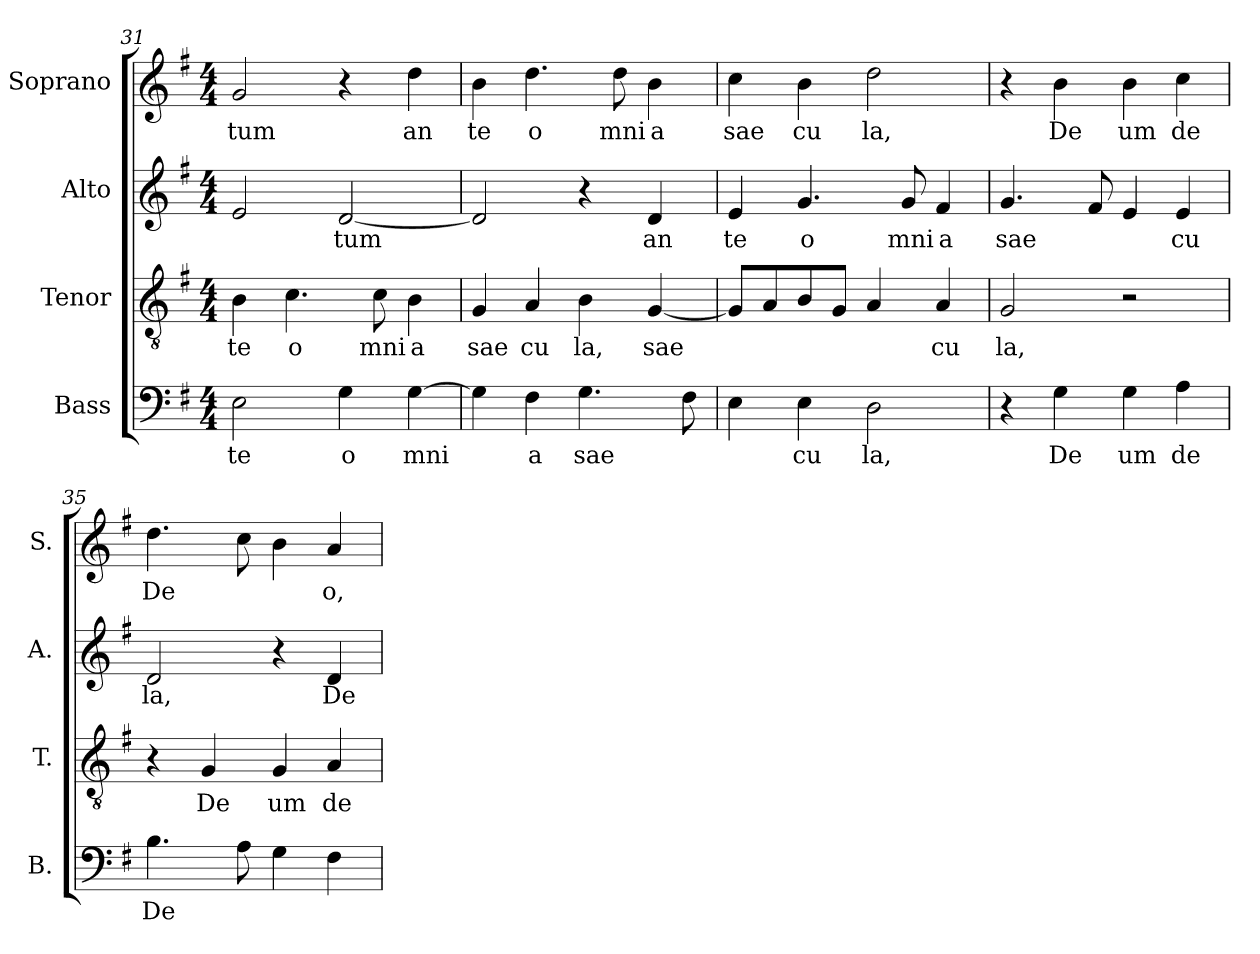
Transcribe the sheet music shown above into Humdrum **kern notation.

**kern	**text	**kern	**text	**kern	**text	**kern	**text
*part4	*part4	*part3	*part3	*part2	*part2	*part1	*part1
*staff4	*staff4	*staff3	*staff3	*staff2	*staff2	*staff1	*staff1
*I"Bass	*	*I"Tenor	*	*I"Alto	*	*I"Soprano	*
*I'B.	*	*I'T.	*	*I'A.	*	*I'S.	*
!!LO:LB:g=z
*clefF4	*	*clefGv2	*	*clefG2	*	*clefG2	*
*	*	*ITrd7c12	*	*	*	*	*
*k[f#]	*	*k[f#]	*	*k[f#]	*	*k[f#]	*
*G:	*	*G:	*	*G:	*	*G:	*
*M4/4	*	*M4/4	*	*M4/4	*	*M4/4	*
=31	=31	=31	=31	=31	=31	=31	=31
!	!LO:LY:b:color=#000000	!	!	!	!	!	!
!	!	!	!LO:LY:b:color=#000000	!	!	!	!
!	!	!	!	!	!	!	!LO:LY:b:color=#000000
2Ei\	te	4BBi\	te	2ei/	.	2gi/	tum
!	!	!	!LO:LY:b:color=#000000	!	!	!	!
.	.	4.Ci\	o	.	.	.	.
!	!LO:LY:b:color=#000000	!	!	!	!	!	!
!	!	!	!	!	!LO:LY:b:color=#000000	!	!
4Gi\	o	.	.	[2di/	tum	4r	.
!	!	!	!LO:LY:b:color=#000000	!	!	!	!
.	.	8Ci\	mni	.	.	.	.
!	!LO:LY:b:color=#000000	!	!	!	!	!	!
!	!	!	!LO:LY:b:color=#000000	!	!	!	!
!	!	!	!	!	!	!	!LO:LY:b:color=#000000
[4Gi\	mni	4BBi\	a	.	.	4ddi\	an
=32	=32	=32	=32	=32	=32	=32	=32
!	!	!	!LO:LY:b:color=#000000	!	!	!	!
!	!	!	!	!	!	!	!LO:LY:b:color=#000000
4Gi\]	.	4GGi/	sae	2di/]	.	4bi\	te
!	!LO:LY:b:color=#000000	!	!	!	!	!	!
!	!	!	!LO:LY:b:color=#000000	!	!	!	!
!	!	!	!	!	!	!	!LO:LY:b:color=#000000
4F#i\	a	4AAi/	cu	.	.	4.ddi\	o
!	!LO:LY:b:color=#000000	!	!	!	!	!	!
!	!	!	!LO:LY:b:color=#000000	!	!	!	!
4.Gi\	sae	4BBi\	la,	4r	.	.	.
!	!	!	!	!	!	!	!LO:LY:b:color=#000000
.	.	.	.	.	.	8ddi\	mni
!	!	!	!LO:LY:b:color=#000000	!	!	!	!
!	!	!	!	!	!LO:LY:b:color=#000000	!	!
!	!	!	!	!	!	!	!LO:LY:b:color=#000000
.	.	[4GGi/	sae	4di/	an	4bi\	a
8F#i\	.	.	.	.	.	.	.
=33	=33	=33	=33	=33	=33	=33	=33
!	!	!	!	!	!LO:LY:b:color=#000000	!	!
!	!	!	!	!	!	!	!LO:LY:b:color=#000000
4Ei\	.	8GGi/L]	.	4ei/	te	4cci\	sae
.	.	8AAi/	.	.	.	.	.
!	!LO:LY:b:color=#000000	!	!	!	!	!	!
!	!	!	!	!	!LO:LY:b:color=#000000	!	!
!	!	!	!	!	!	!	!LO:LY:b:color=#000000
4Ei\	cu	8BBi/	.	4.gi/	o	4bi\	cu
.	.	8GGi/J	.	.	.	.	.
!	!LO:LY:b:color=#000000	!	!	!	!	!	!
!	!	!	!	!	!	!	!LO:LY:b:color=#000000
2Di\	la,	4AAi/	.	.	.	2ddi\	la,
!	!	!	!	!	!LO:LY:b:color=#000000	!	!
.	.	.	.	8gi/	mni	.	.
!	!	!	!LO:LY:b:color=#000000	!	!	!	!
!	!	!	!	!	!LO:LY:b:color=#000000	!	!
.	.	4AAi/	cu	4f#i/	a	.	.
=34	=34	=34	=34	=34	=34	=34	=34
!	!	!	!LO:LY:b:color=#000000	!	!	!	!
!	!	!	!	!	!LO:LY:b:color=#000000	!	!
4r	.	2GGi/	la,	4.gi/	sae	4r	.
!	!LO:LY:b:color=#000000	!	!	!	!	!	!
!	!	!	!	!	!	!	!LO:LY:b:color=#000000
4Gi\	De	.	.	.	.	4bi\	De
.	.	.	.	8f#i/	.	.	.
!	!LO:LY:b:color=#000000	!	!	!	!	!	!
!	!	!	!	!	!	!	!LO:LY:b:color=#000000
4Gi\	um	2r	.	4ei/	.	4bi\	um
!	!LO:LY:b:color=#000000	!	!	!	!	!	!
!	!	!	!	!	!LO:LY:b:color=#000000	!	!
!	!	!	!	!	!	!	!LO:LY:b:color=#000000
4Ai\	de	.	.	4ei/	cu	4cci\	de
=35	=35	=35	=35	=35	=35	=35	=35
!	!LO:LY:b:color=#000000	!	!	!	!	!	!
!	!	!	!	!	!LO:LY:b:color=#000000	!	!
!	!	!	!	!	!	!	!LO:LY:b:color=#000000
4.Bi\	De	4r	.	2di/	la,	4.ddi\	De
!	!	!	!LO:LY:b:color=#000000	!	!	!	!
.	.	4GGi/	De	.	.	.	.
8Ai\	.	.	.	.	.	8cci\	.
!	!	!	!LO:LY:b:color=#000000	!	!	!	!
4Gi\	.	4GGi/	um	4r	.	4bi\	.
!	!	!	!LO:LY:b:color=#000000	!	!	!	!
!	!	!	!	!	!LO:LY:b:color=#000000	!	!
!	!	!	!	!	!	!	!LO:LY:b:color=#000000
4F#i\	.	4AAi/	de	4di/	De	4ai/	o,
=	=	=	=	=	=	=	=
*-	*-	*-	*-	*-	*-	*-	*-
